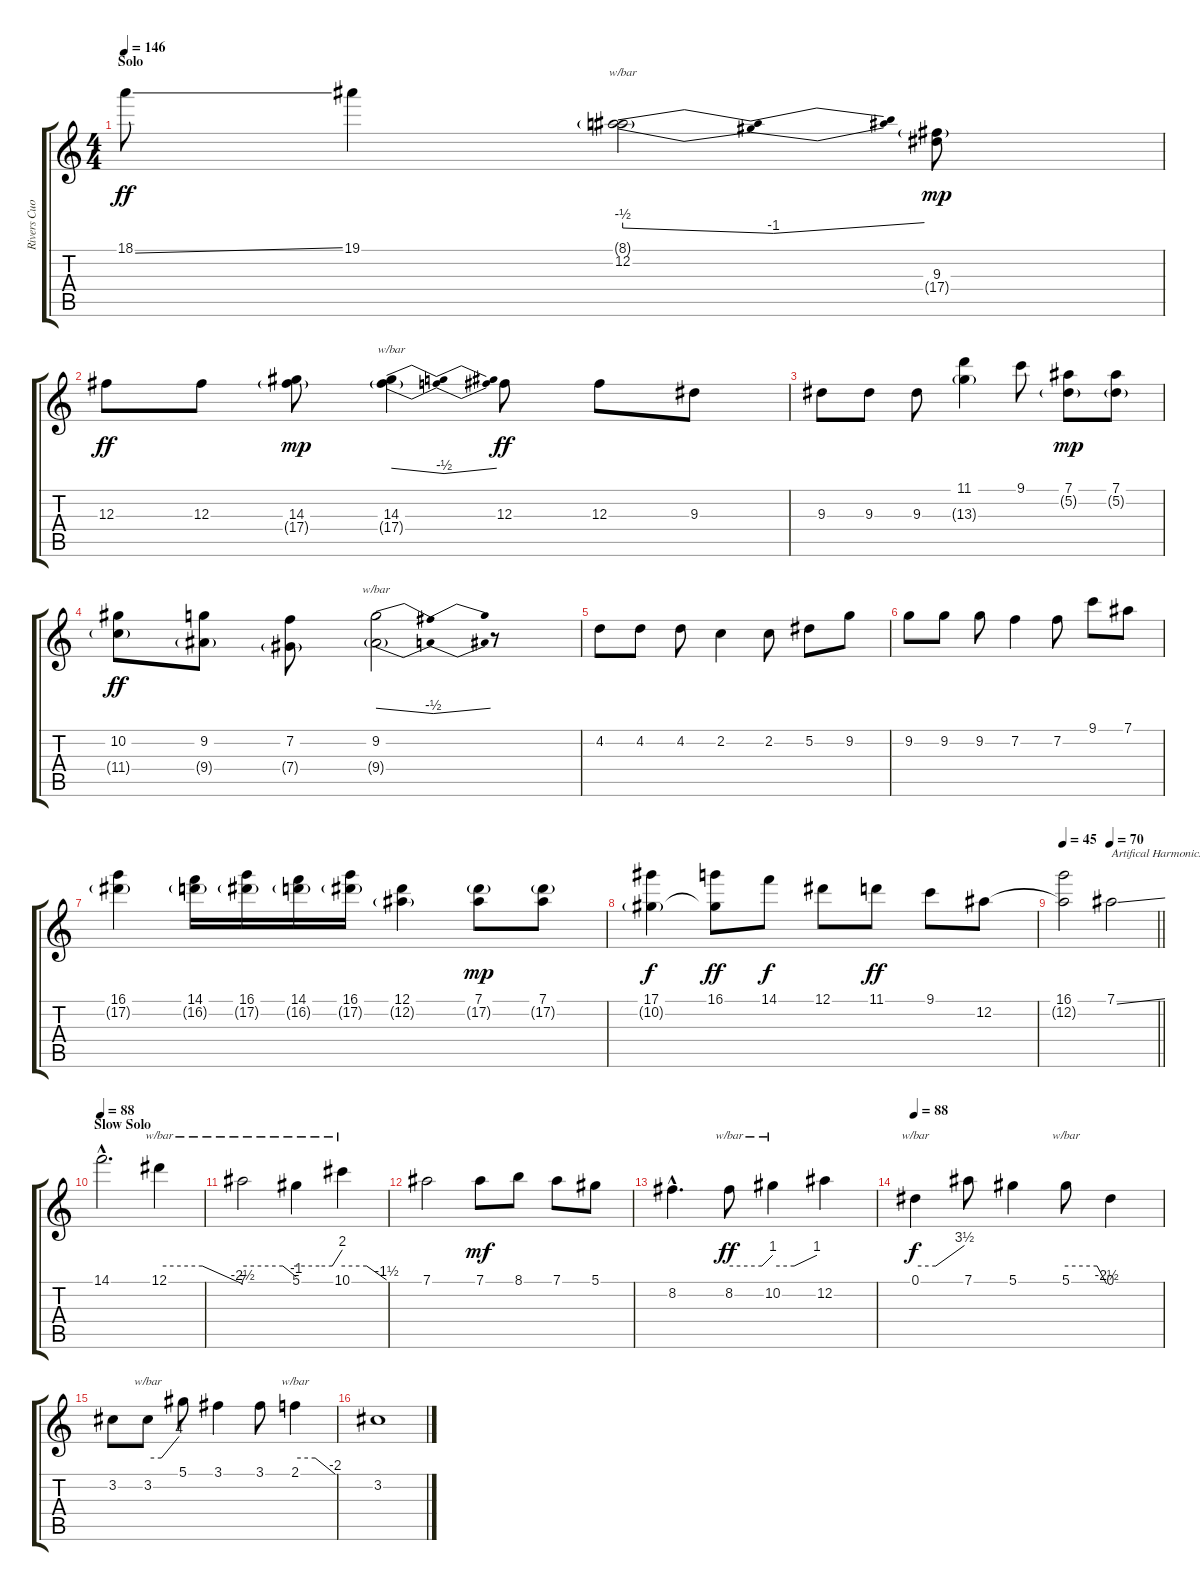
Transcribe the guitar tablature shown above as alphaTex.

\track ("Rivers Cuomo" "Rivers Cuo") {instrument overdrivenguitar}
\staff {score tabs}
\tuning (Eb4 Bb3 Gb3 Db3 Ab2 Eb2) {hide}
\ts (4 4)
\section ("" "Solo")
\tempo 146
\clef g2
\ks c
18.1{ss}.8{dy ff volume 16 balance 8} 19.1.4 (8.1{g} 12.2).2{tbe (dip default 0 -2 30 -4 40 -4 60 0)} (9.3 17.4{g}).8{dy mp} |
12.3.8{dy ff} 12.3.8 (14.3 17.4{g}).8{dy mp} (14.3 17.4{g}).4{tbe (dip default 0 0 22 -2 60 0)} 12.3.8{dy ff} 12.3.8 9.3.8 |
9.3.8 9.3.8 9.3.8 (11.1 13.3{g}).4 9.1.8 (7.1 5.2{g}).8{dy mp} (7.1 5.2{g}).8 |
(10.2 11.4{g}).8{dy ff} (9.2 9.4{g}).8 (7.2 7.4{g}).8 (9.2 9.4{g}).2{tbe (dip default 0 0 20 -2 60 0)} r.8 |
4.2.8 4.2.8 4.2.8 2.2.4 2.2.8 5.2.8 9.2.8 |
9.2.8 9.2.8 9.2.8 7.2.4 7.2.8 9.1.8 7.1.8 |
(16.1 17.2{g}).4 (14.1 16.2{g}).16 (16.1 17.2{g}).16 (14.1 16.2{g}).16 (16.1 17.2{g}).16 (12.1 12.2{g}).4 (7.1 17.2{g}).8{dy mp} (7.1 17.2{g}).8 |
(17.1 10.2{g}).4{dy f} (16.1 10.2{t}).8{dy ff} 14.1.8{dy f} 12.1.8 11.1.8{dy ff} 9.1.8 12.2.8 |
\tempo 45
\tempo (70 0.5)
\barLineRight lightlight
(16.1 12.2{t}).2 7.1{ss}.2{txt "Artifical Harmonics"} |
\section ("" "Slow Solo")
\tempo 88
14.1{hac}.2{d} 12.1.4{tbe (custom default 0 0 31 0 60 -10)} |
7.1.2{tbe (custom default 0 0 45 0 60 -4)} 5.1.4{tbe (custom default 0 0 30 0 47 0 60 8)} 10.1.4{tbe (custom default 0 0 33 0 60 -6)} |
7.1.2 7.1.8{dy mf} 8.1.8 7.1.8 5.1.8 |
8.2{hac}.4{d} 8.2.8{tbe (custom default 0 0 45 0 60 4) dy ff} 10.2.4{tbe (custom default 0 0 29 0 60 4)} 12.2.4 |
\tempo 88
0.1.4{tbe (custom default 0 0 25 0 60 14) dy f} 7.1.8 5.1.4 5.1.8{tbe (custom default 0 0 46 0 60 -10)} 0.1.4 |
3.2.8 3.2.8{tbe (custom default 0 0 26 0 60 16)} 5.1.8 3.1.4 3.1.8 2.1.4{tbe (custom default 0 0 30 0 60 -8)} |
3.2.1
